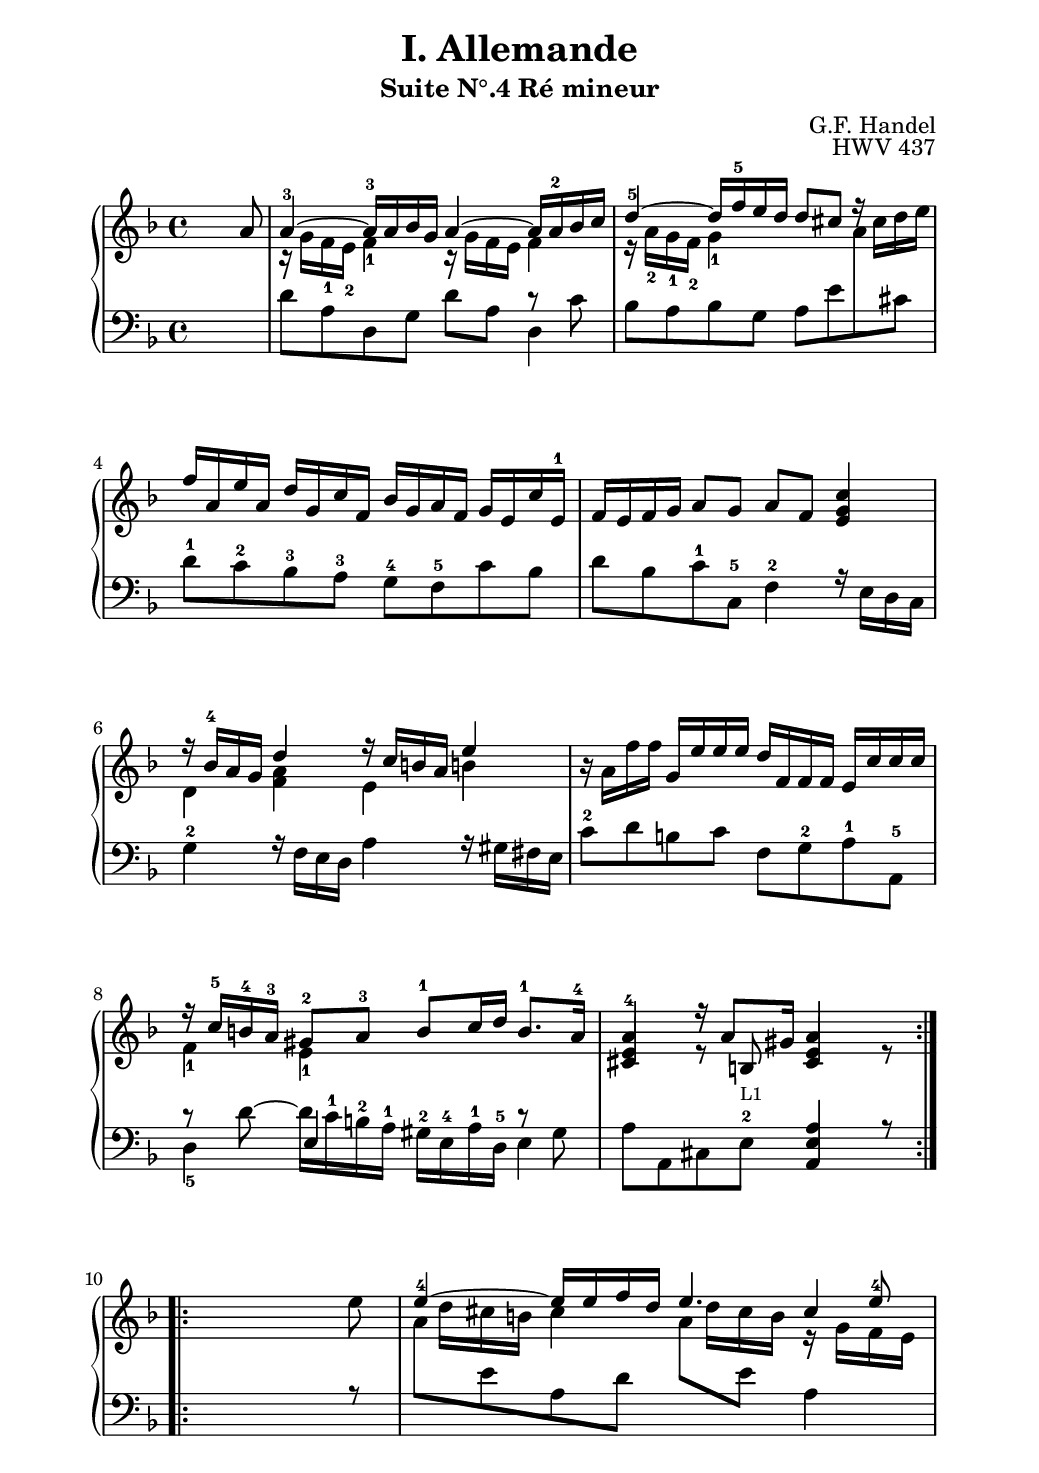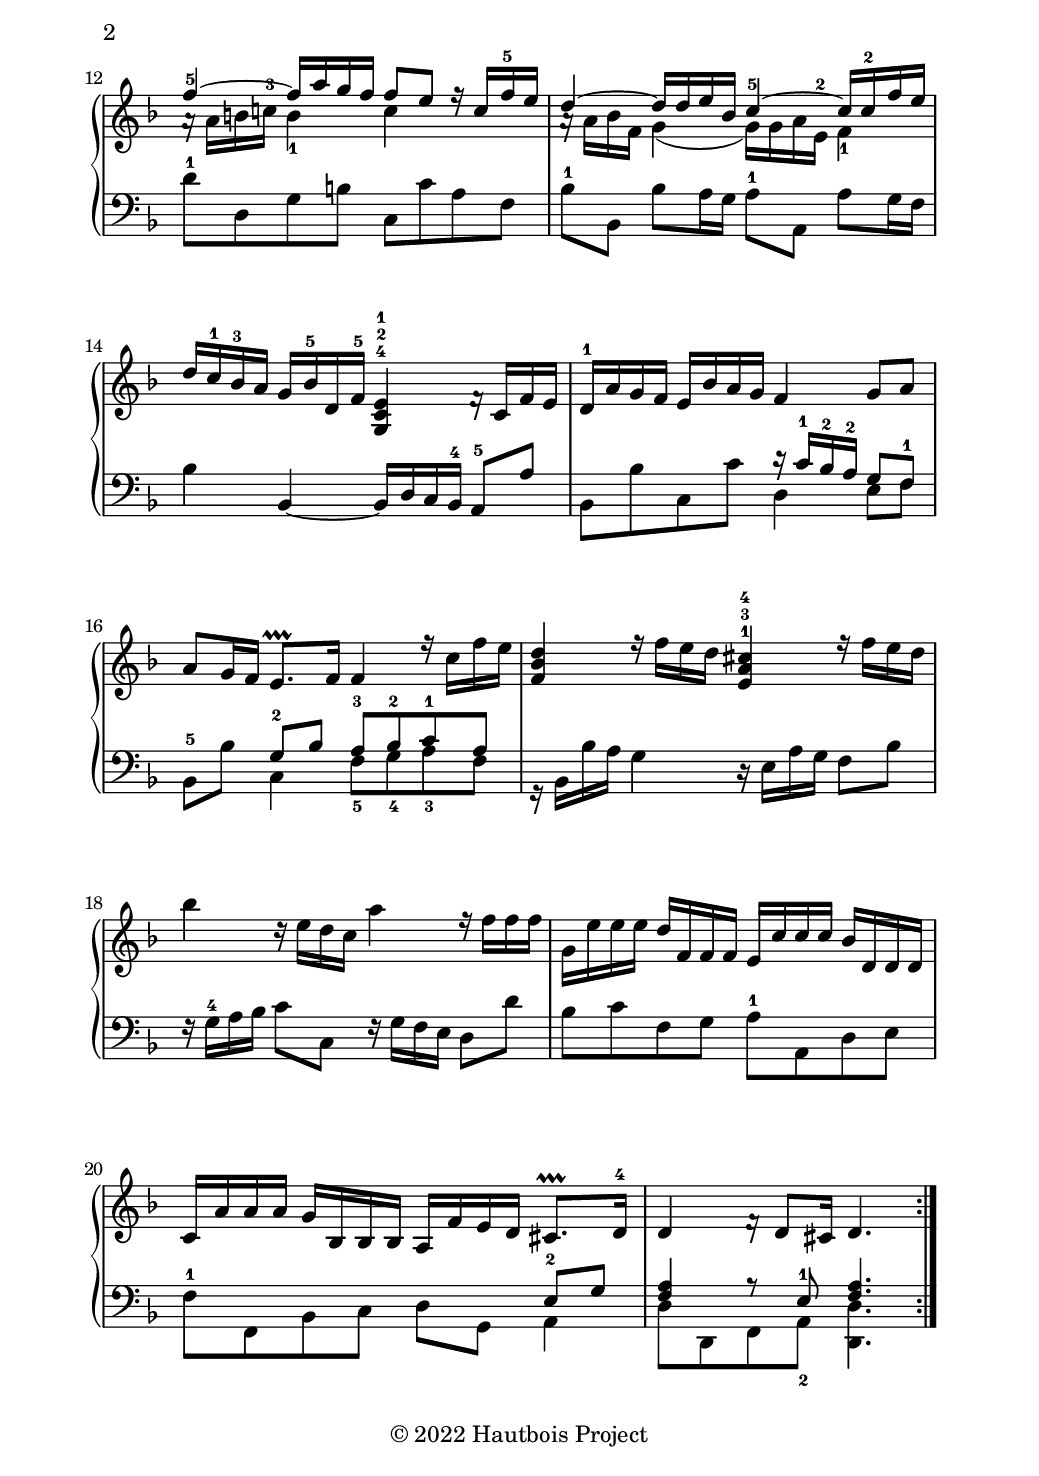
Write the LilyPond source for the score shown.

%! Title: Suite d-moll, HWV 437
%! Subtitle: I. Allemande
%! Subsubtitle:
%! Type: final
%! Status: review
%! Remark: review fingering

\version "2.22.1"
%% Generated by lilypond-book
%% Options: [exampleindent=10.16\mm,indent=0\mm,line-width=14.5\cm,noragged-right,papersize=a5,quote]
%\include "lilypond-book-preamble.ly"
\include "italiano.ly"

%****************************************************************
% Start cut-&-pastable-section

%****************************************************************

\paper {
  % Set paper
  #(set-paper-size "b5")
  indent = 0\mm
  line-width = 14.5\cm
  ragged-right = ##f
  line-width = #(- line-width (* mm 3.000000) (* mm 1))
}

\layout {
  \context {
    \Score
    %\override SpacingSpanner.base-shortest-duration = #(ly:make-moment 1/16)
    %\override SpacingSpanner.uniform-stretching = ##t
    
  }
}

%*****************************************
%  Set Header
%*****************************************
\header {
  title = "I. Allemande"
  subtitle = "Suite N°.4 Ré mineur"
  composer = "G.F. Handel"
  opus = "HWV 437"
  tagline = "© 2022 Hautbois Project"
}

%*****************************************
% Start Voice
% Write the voices here
%*****************************************
MyMeter = \time 4/4
MyKey = \key re \minor
PieceName = "Allemande"

VoiceI = \relative la' {
  %bar 1 - 3
  s2 s4. la8 |
  la4~-3 la16-3 la sib sol la4~ la16 la-2 sib do |
  re4~-5 re16 fa-5 mi re re8 dod s4 |
  
  %bar 4 - 6
  fa16 la, mi' la, re sol, do fa, sib sol la fa sol mi do' mi,-1 |
  fa mi fa sol la8 sol la fa <mi sol do>4 |
  r16 sib'-4 la sol re'4 r16 do si la mi'4 |
  
  %bar 7 - 9
  \stemDown si16\rest la fa' fa \stemUp sol, mi' mi mi re fa, fa fa mi do' do do |
  r16 do-5 si-4 la-3 sold8-2 la-3 si-1 do16 re si8.-1 la16-4 |
  la4-4 r16 la8 sold16 la4 s4
  
  \bar ":..:" \break
  
  %bar 10 - 13
  s1 | mi'4~-4 mi16 mi fa re mi4. mi8-4 |
  fa4~-5 fa16 la sol fa fa8 mi r16 do fa-5 mi |
  re4~ re16 re mi sib do4~-5 do16 do-2 fa mi |
  
  %bar 14 - 17
  re16 do-1 sib-3 la sol sib-5 re, fa-5 <mi^1 do^2 sol^4>4 fa16\rest do fa mi |
  re16-1 la' sol fa mi sib' la sol fa4 sol8 la |
  la8 sol16 fa mi8.\prallprall fa16 fa4 r16 \stemDown do' fa mi \stemUp |
  <re sib fa>4 r16 \stemDown fa mi re \stemUp <dod^4 la^3 mi^1>4 r16 \stemDown fa mi re |
  
  %bar 18 - 21
  sib'4 re,16\rest mi re do la'4 r16 fa fa fa |
  \stemDown sol,16 mi' mi mi \stemUp re fa, fa fa mi do' do do sib re, re re |
  do la' la la sol sib, sib sib la fa' mi re dod8.\prallprall re16-4 |
  re4 fa16\rest re8 dod16 re4. 
  
  \bar ":|."
  
}

VoiceII = \relative sol' {
  %bar 1 - 3
  s1 |
  r16 sol fa-1 mi-2 fa4-1 r16 sol fa mi fa4 |
  r16 la-2 sol-1 fa-2 sol4-1 s4 fa'16\rest dod re mi |
  
  %bar 4 - 6
  s1 |
  s1 |
  re,4 <fa la> mi si'! |
  
  %bar 7 - 9
  s1 |
  fa4-1 mi-1 s2 |
  \stemUp <dod mi>4 \stemNeutral r8 si!8_\markup {\tiny L1	} \stemUp <dod mi>4 s8 r8 \stemNeutral
  
  %\bar ":|."
  
  %bar 10 - 13
  s2 s4. mi'8 |
  s16 re dod si dod4 s16 re dod si 
  << { \voiceOne dod4 } 
     \new Voice { \voiceTwo r16 sol fa mi }
  >> |
  la16\rest \stemDown la si do!-3 si4_1 do s4 |
  la16\rest la sib fa sol4_( sol16) sol la mi-2 fa4_1 |
  
  %bar 14 - 21
  s1 s1 s1 s1
  s1 s1 s1 |
  
  %\bar ":|."
  
}

VoiceIII = \relative re' {
  %bar 1 - 3
  s1 |
  \stemDown re8 la re, sol re' la r do |
  sib la sib sol la mi' \change Staff = "up" la \change Staff = "down" dod, |
  
  %bar 4 - 6
  re8-1 do-2 sib-3 la-3 sol-4 fa-5 do' sib |
  re sib do-1 do,-5 fa4-2 r16 mi re do |
  sol'4-2 r16 fa mi re la'4 r16 sold fad mi |
  
  %bar 7 - 9
  do'8-2 re si do fa, sol-2 la-1 la,-5 |
  r8 re'~ re16 do-1 si-2 la-1 sold-2 mi-4 la-1 re,-5 r8 sold |
  la8 la, dod mi-2 \stemUp <la, mi' la>4 s8 r8 
  
  %\bar ":|."
  
  %bar 10 - 13
  s2 s4. r8 s1 s1 s1
  %bar 14 - 17
  s1 |
  s4 s4 r16 do'-1 sib-2 la-2 sol8 fa-1 |
  s4 sol8-2 sib la8-3 sib-2 do-1 la |
  s1 |
  
  %bar 18 - 21
  s1 s1 |
  s4 s4 s4 mi8-2 sol |
  <la fa>4 r8 mi8-1 <la fa>4.
  
  %\bar ":|." 
}

VoiceIV = \relative re {
  %bar 1 - 3
  s1 |
  s2. re4 |
  s1 |
  
  %bar 4 - 6
  s1 | s1 | s1 |
  
  %bar 7 - 9
  s1 |
  re4-5 \stemUp mi s4 \stemDown mi |
  s1
  
  %\bar ":|."
  
  %bar 10 - 13
  s1 |
  \change Staff = "up" la'8 \change Staff = "down" mi la, re \change Staff = "up" la' \change Staff = "down" mi la,4 |
  re8^1 re, sol si do, do' la fa |
  sib^1 sib, sib' la16 sol la8^1 la, la' sol16 fa |
  
  %bar 14 - 17
  sib4 \stemUp	sib,4~ sib16 re do sib^4 la8^5 la' |
  \stemDown sib, sib' do, do' re,4 mi8 fa |
  sib,8^5 sib' do,4 fa8-5 sol-4 la-3 fa |
  r16 sib, sib' la sol4 re16\rest mi la sol fa8 sib |
  
  %bar 18 - 21
  fa16\rest sol^4 la sib do8 do, fa16\rest sol fa mi re8 re' |
  sib8 do fa, sol la^1 la, re mi |
  fa8^1 fa, sib do re sol, la4 |
  re8 re, fa la-2 <re, re'>4.
  
  %\bar ":|."
  
}

%*****************************************
%  Start Score
%*****************************************

%\markup { \vspace #1 }
\score {
  \header {
    %piece = \PieceName
  }
  \new PianoStaff <<
    \new Staff = "up" { 
      \clef "treble" 
      %\MyTempo
      \MyKey
      \MyMeter
        <<
          \VoiceI
          \\
          \VoiceII
        >>
    }
    \new Staff = "down" { 
      \clef "bass"
      %\MyTempo
      \MyKey
      \MyMeter
        <<
          \VoiceIII
          \\
          \VoiceIV
        >>
    }
  >>
}
